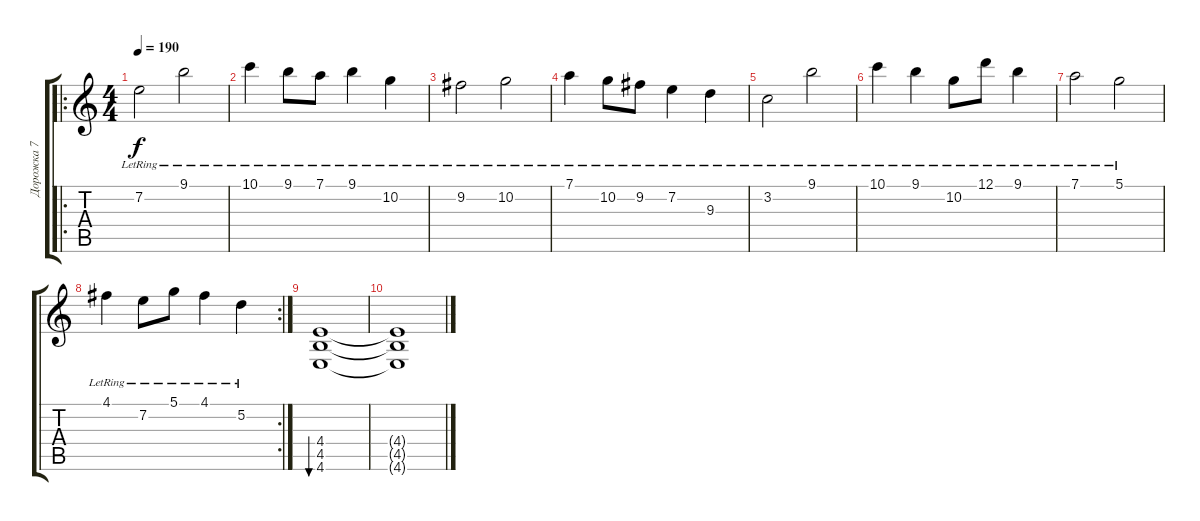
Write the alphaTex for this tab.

\track ("Дорожка 7" "Дорожка 7") {instrument acousticguitarnylon}
\staff {score tabs}
\tuning (D4 A3 F3 C3 G2 C2) {hide}
\ro
\ts (4 4)
\tempo 190
\clef g2
\ks c
7.2{lr}.2{dy f} 9.1{lr}.2 |
10.1{lr}.4 9.1{lr}.8 7.1{lr}.8 9.1{lr}.4 10.2{lr}.4 |
9.2{lr}.2 10.2{lr}.2 |
7.1{lr}.4 10.2{lr}.8 9.2{lr}.8 7.2{lr}.4 9.3{lr}.4 |
3.2{lr}.2 9.1{lr}.2 |
10.1{lr}.4 9.1{lr}.4 10.2{lr}.8 12.1{lr}.8 9.1{lr}.4 |
7.1{lr}.2 5.1{lr}.2 |
\rc 2
4.1{lr}.4 7.2{lr}.8 5.1{lr}.8 4.1{lr}.4 5.2{lr}.4 |
(4.4 4.5 4.6).1{bu 480} |
(4.4{t} 4.5{t} 4.6{t}).1
